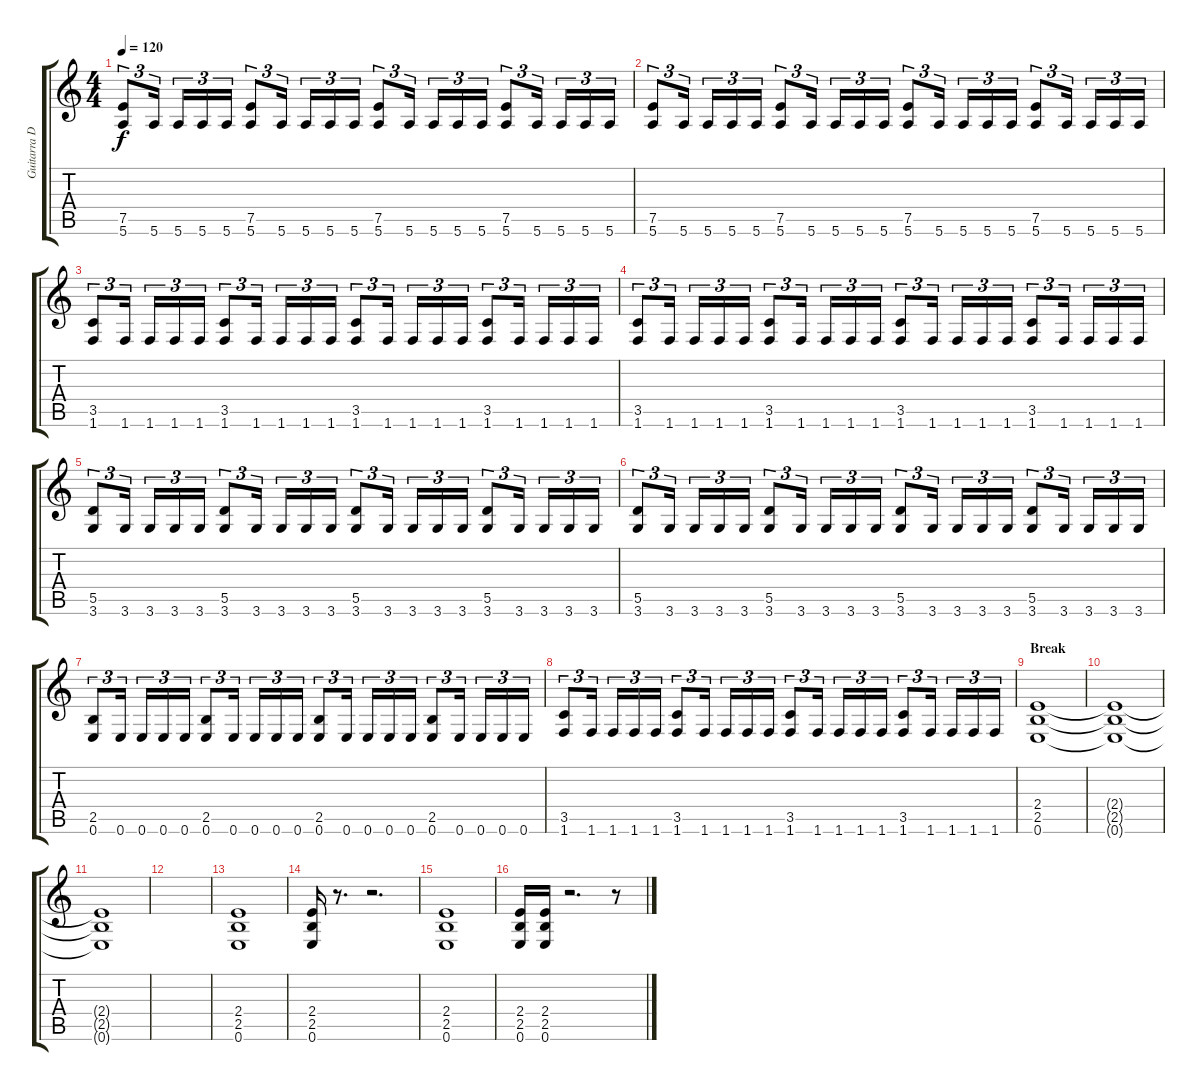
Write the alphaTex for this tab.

\track ("Guitarra Distorção 1" "Guitarra D") {instrument distortionguitar}
\staff {score tabs}
\tuning (E4 B3 G3 D3 A2 E2) {hide}
\ts (4 4)
\tempo 120
\clef g2
\ks c
(7.5 5.6).8{tu (3 2) dy f} 5.6.16{tu (3 2)} 5.6.16{tu (3 2)} 5.6.16{tu (3 2)} 5.6.16{tu (3 2)} (7.5 5.6).8{tu (3 2)} 5.6.16{tu (3 2)} 5.6.16{tu (3 2)} 5.6.16{tu (3 2)} 5.6.16{tu (3 2)} (7.5 5.6).8{tu (3 2)} 5.6.16{tu (3 2)} 5.6.16{tu (3 2)} 5.6.16{tu (3 2)} 5.6.16{tu (3 2)} (7.5 5.6).8{tu (3 2)} 5.6.16{tu (3 2)} 5.6.16{tu (3 2)} 5.6.16{tu (3 2)} 5.6.16{tu (3 2)} |
(7.5 5.6).8{tu (3 2)} 5.6.16{tu (3 2)} 5.6.16{tu (3 2)} 5.6.16{tu (3 2)} 5.6.16{tu (3 2)} (7.5 5.6).8{tu (3 2)} 5.6.16{tu (3 2)} 5.6.16{tu (3 2)} 5.6.16{tu (3 2)} 5.6.16{tu (3 2)} (7.5 5.6).8{tu (3 2)} 5.6.16{tu (3 2)} 5.6.16{tu (3 2)} 5.6.16{tu (3 2)} 5.6.16{tu (3 2)} (7.5 5.6).8{tu (3 2)} 5.6.16{tu (3 2)} 5.6.16{tu (3 2)} 5.6.16{tu (3 2)} 5.6.16{tu (3 2)} |
(3.5 1.6).8{tu (3 2)} 1.6.16{tu (3 2)} 1.6.16{tu (3 2)} 1.6.16{tu (3 2)} 1.6.16{tu (3 2)} (3.5 1.6).8{tu (3 2)} 1.6.16{tu (3 2)} 1.6.16{tu (3 2)} 1.6.16{tu (3 2)} 1.6.16{tu (3 2)} (3.5 1.6).8{tu (3 2)} 1.6.16{tu (3 2)} 1.6.16{tu (3 2)} 1.6.16{tu (3 2)} 1.6.16{tu (3 2)} (3.5 1.6).8{tu (3 2)} 1.6.16{tu (3 2)} 1.6.16{tu (3 2)} 1.6.16{tu (3 2)} 1.6.16{tu (3 2)} |
(3.5 1.6).8{tu (3 2)} 1.6.16{tu (3 2)} 1.6.16{tu (3 2)} 1.6.16{tu (3 2)} 1.6.16{tu (3 2)} (3.5 1.6).8{tu (3 2)} 1.6.16{tu (3 2)} 1.6.16{tu (3 2)} 1.6.16{tu (3 2)} 1.6.16{tu (3 2)} (3.5 1.6).8{tu (3 2)} 1.6.16{tu (3 2)} 1.6.16{tu (3 2)} 1.6.16{tu (3 2)} 1.6.16{tu (3 2)} (3.5 1.6).8{tu (3 2)} 1.6.16{tu (3 2)} 1.6.16{tu (3 2)} 1.6.16{tu (3 2)} 1.6.16{tu (3 2)} |
(5.5 3.6).8{tu (3 2)} 3.6.16{tu (3 2)} 3.6.16{tu (3 2)} 3.6.16{tu (3 2)} 3.6.16{tu (3 2)} (5.5 3.6).8{tu (3 2)} 3.6.16{tu (3 2)} 3.6.16{tu (3 2)} 3.6.16{tu (3 2)} 3.6.16{tu (3 2)} (5.5 3.6).8{tu (3 2)} 3.6.16{tu (3 2)} 3.6.16{tu (3 2)} 3.6.16{tu (3 2)} 3.6.16{tu (3 2)} (5.5 3.6).8{tu (3 2)} 3.6.16{tu (3 2)} 3.6.16{tu (3 2)} 3.6.16{tu (3 2)} 3.6.16{tu (3 2)} |
(5.5 3.6).8{tu (3 2)} 3.6.16{tu (3 2)} 3.6.16{tu (3 2)} 3.6.16{tu (3 2)} 3.6.16{tu (3 2)} (5.5 3.6).8{tu (3 2)} 3.6.16{tu (3 2)} 3.6.16{tu (3 2)} 3.6.16{tu (3 2)} 3.6.16{tu (3 2)} (5.5 3.6).8{tu (3 2)} 3.6.16{tu (3 2)} 3.6.16{tu (3 2)} 3.6.16{tu (3 2)} 3.6.16{tu (3 2)} (5.5 3.6).8{tu (3 2)} 3.6.16{tu (3 2)} 3.6.16{tu (3 2)} 3.6.16{tu (3 2)} 3.6.16{tu (3 2)} |
(2.5 0.6).8{tu (3 2)} 0.6.16{tu (3 2)} 0.6.16{tu (3 2)} 0.6.16{tu (3 2)} 0.6.16{tu (3 2)} (2.5 0.6).8{tu (3 2)} 0.6.16{tu (3 2)} 0.6.16{tu (3 2)} 0.6.16{tu (3 2)} 0.6.16{tu (3 2)} (2.5 0.6).8{tu (3 2)} 0.6.16{tu (3 2)} 0.6.16{tu (3 2)} 0.6.16{tu (3 2)} 0.6.16{tu (3 2)} (2.5 0.6).8{tu (3 2)} 0.6.16{tu (3 2)} 0.6.16{tu (3 2)} 0.6.16{tu (3 2)} 0.6.16{tu (3 2)} |
(3.5 1.6).8{tu (3 2)} 1.6.16{tu (3 2)} 1.6.16{tu (3 2)} 1.6.16{tu (3 2)} 1.6.16{tu (3 2)} (3.5 1.6).8{tu (3 2)} 1.6.16{tu (3 2)} 1.6.16{tu (3 2)} 1.6.16{tu (3 2)} 1.6.16{tu (3 2)} (3.5 1.6).8{tu (3 2)} 1.6.16{tu (3 2)} 1.6.16{tu (3 2)} 1.6.16{tu (3 2)} 1.6.16{tu (3 2)} (3.5 1.6).8{tu (3 2)} 1.6.16{tu (3 2)} 1.6.16{tu (3 2)} 1.6.16{tu (3 2)} 1.6.16{tu (3 2)} |
\section ("" "Break")
(2.4 2.5 0.6).1 |
(2.4{t} 2.5{t} 0.6{t}).1{volume 0} |
(2.4{t} 2.5{t} 0.6{t}).1 |
|
(2.4 2.5 0.6).1{volume 12} |
(2.4 2.5 0.6).16 r.8{d} r.2{d} |
(2.4 2.5 0.6).1 |
(2.4 2.5 0.6).16 (2.4 2.5 0.6).16 r.2{d} r.8
